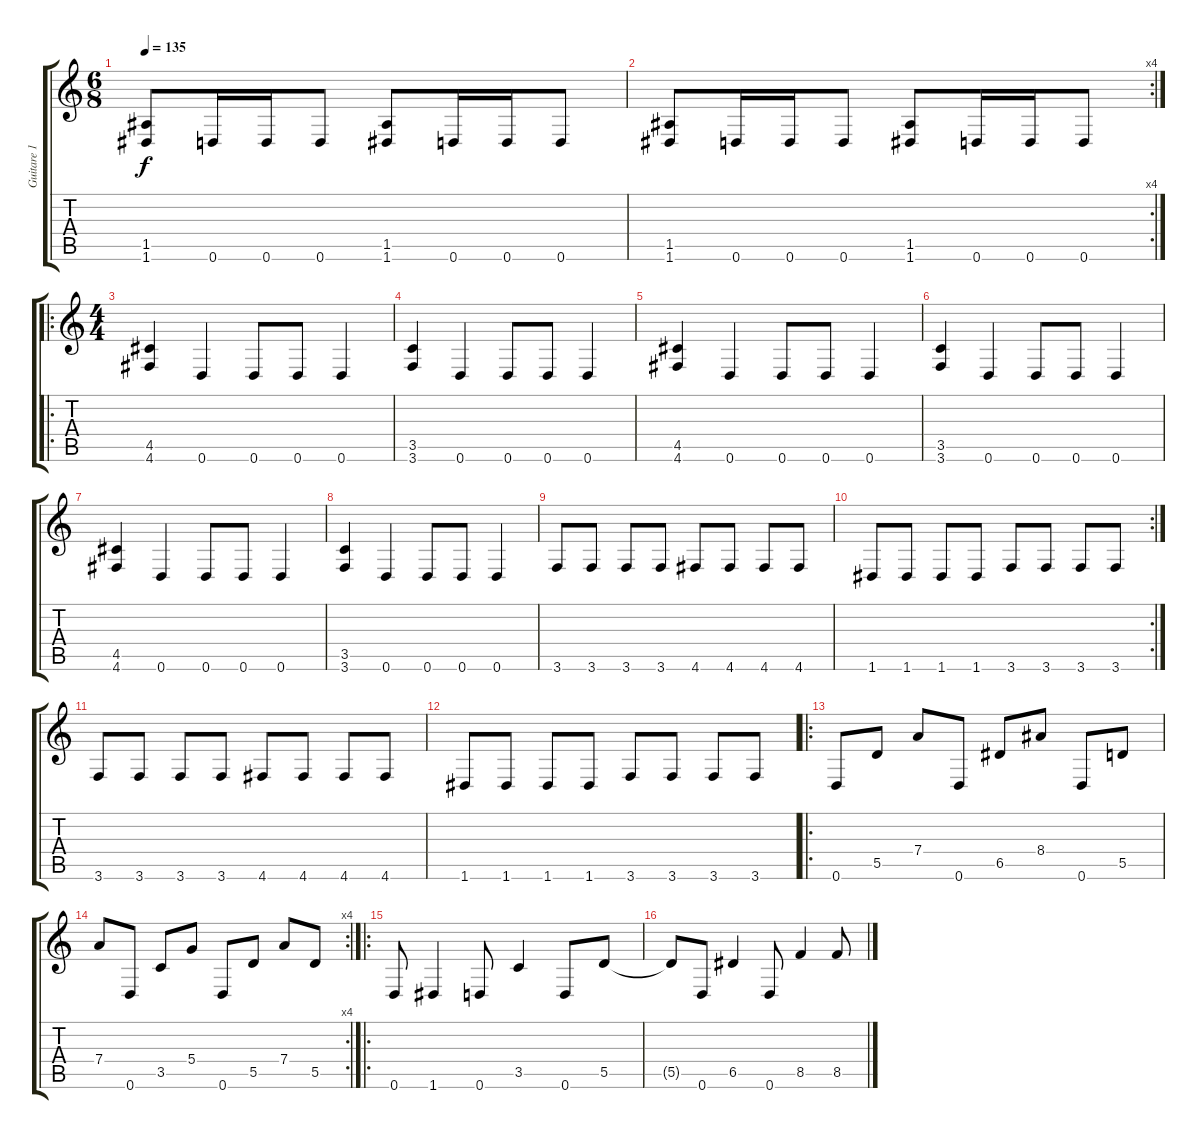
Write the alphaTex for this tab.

\track ("Guitare 1" "Guitare 1") {instrument distortionguitar}
\staff {score tabs}
\tuning (E4 B3 G3 D3 A2 D2) {hide}
\ts (6 8)
\tempo 135
\clef g2
\ks c
(1.5 1.6).8{dy f} 0.6.16 0.6.16 0.6.8 (1.5 1.6).8 0.6.16 0.6.16 0.6.8 |
\rc 4
(1.5 1.6).8 0.6.16 0.6.16 0.6.8 (1.5 1.6).8 0.6.16 0.6.16 0.6.8 |
\ro
\ts (4 4)
(4.5 4.6).4 0.6.4 0.6.8 0.6.8 0.6.4 |
(3.5 3.6).4 0.6.4 0.6.8 0.6.8 0.6.4 |
(4.5 4.6).4 0.6.4 0.6.8 0.6.8 0.6.4 |
(3.5 3.6).4 0.6.4 0.6.8 0.6.8 0.6.4 |
(4.5 4.6).4 0.6.4 0.6.8 0.6.8 0.6.4 |
(3.5 3.6).4 0.6.4 0.6.8 0.6.8 0.6.4 |
3.6.8 3.6.8 3.6.8 3.6.8 4.6.8 4.6.8 4.6.8 4.6.8 |
\rc 2
1.6.8 1.6.8 1.6.8 1.6.8 3.6.8 3.6.8 3.6.8 3.6.8 |
3.6.8 3.6.8 3.6.8 3.6.8 4.6.8 4.6.8 4.6.8 4.6.8 |
1.6.8 1.6.8 1.6.8 1.6.8 3.6.8 3.6.8 3.6.8 3.6.8 |
\ro
0.6.8 5.5.8 7.4.8 0.6.8 6.5.8 8.4.8 0.6.8 5.5.8 |
\rc 4
7.4.8 0.6.8 3.5.8 5.4.8 0.6.8 5.5.8 7.4.8 5.5.8 |
\ro
0.6.8 1.6.4 0.6.8 3.5.4 0.6.8 5.5.8 |
5.5{t}.8 0.6.8 6.5.4 0.6.8 8.5.4 8.5.8
